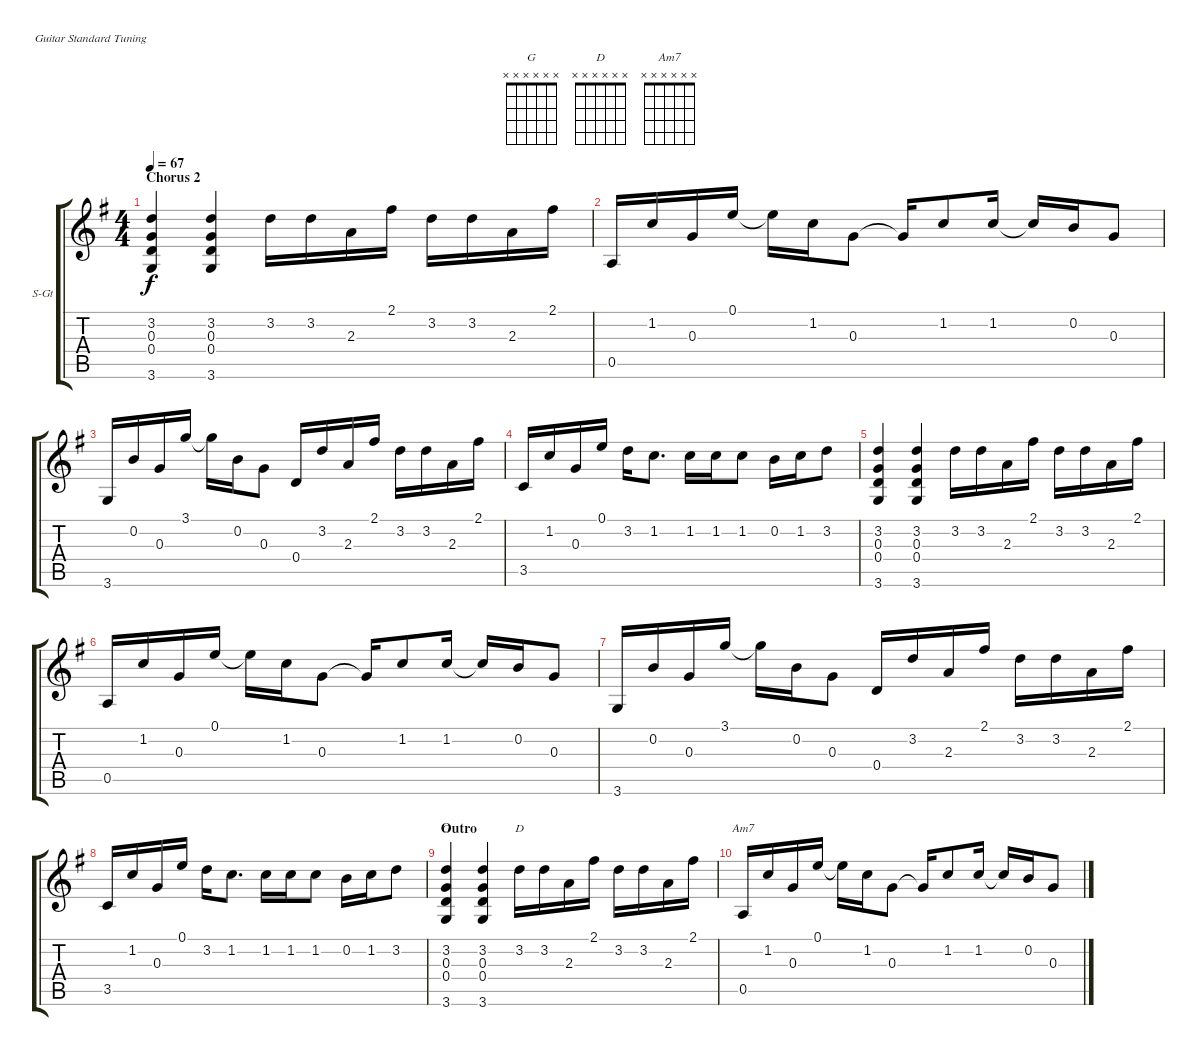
\bracketExtendMode groupsimilarinstruments
\firstSystemTrackNameOrientation horizontal
\otherSystemsTrackNameOrientation horizontal
\track ("Gtr 2" "S-Gt") {instrument acousticgrandpiano}
\staff {score tabs}
\tuning (E4 B3 G3 D3 A2 E2)
\displaytranspose 12
\chord ("G" x x x x x x)
\chord ("D" x x x x x x)
\chord ("Am7" x x x x x x)
\ts (4 4)
\section ("" "Chorus 2")
\tempo 67
\clef g2
\ks g
(3.2 0.3 0.4 3.6).4{dy f} (3.2 0.3 0.4 3.6).4 3.2.16 3.2.16 2.3.16 2.1.16 3.2.16 3.2.16 2.3.16 2.1.16 |
0.5.16 1.2.16 0.3.16 0.1.16 0.1{t}.16 1.2.16 0.3.8 0.3{t}.16 1.2.8 1.2.16 1.2{t}.16 0.2.16 0.3.8 |
3.6.16 0.2.16 0.3.16 3.1.16 3.1{t}.16 0.2.16 0.3.8 0.4.16 3.2.16 2.3.16 2.1.16 3.2.16 3.2.16 2.3.16 2.1.16 |
3.5.16 1.2.16 0.3.16 0.1.16 3.2.16 1.2.8{d} 1.2.16 1.2.16 1.2.8 0.2.16 1.2.16 3.2.8 |
(3.2 0.3 0.4 3.6).4 (3.2 0.3 0.4 3.6).4 3.2.16 3.2.16 2.3.16 2.1.16 3.2.16 3.2.16 2.3.16 2.1.16 |
0.5.16 1.2.16 0.3.16 0.1.16 0.1{t}.16 1.2.16 0.3.8 0.3{t}.16 1.2.8 1.2.16 1.2{t}.16 0.2.16 0.3.8 |
3.6.16 0.2.16 0.3.16 3.1.16 3.1{t}.16 0.2.16 0.3.8 0.4.16 3.2.16 2.3.16 2.1.16 3.2.16 3.2.16 2.3.16 2.1.16 |
3.5.16 1.2.16 0.3.16 0.1.16 3.2.16 1.2.8{d} 1.2.16 1.2.16 1.2.8 0.2.16 1.2.16 3.2.8 |
\section ("" "Outro")
(3.2 0.3 0.4 3.6).4{ch "G"} (3.2 0.3 0.4 3.6).4 3.2.16{ch "D"} 3.2.16 2.3.16 2.1.16 3.2.16 3.2.16 2.3.16 2.1.16 |
0.5.16{ch "Am7"} 1.2.16 0.3.16 0.1.16 0.1{t}.16 1.2.16 0.3.8 0.3{t}.16 1.2.8 1.2.16 1.2{t}.16 0.2.16 0.3.8
